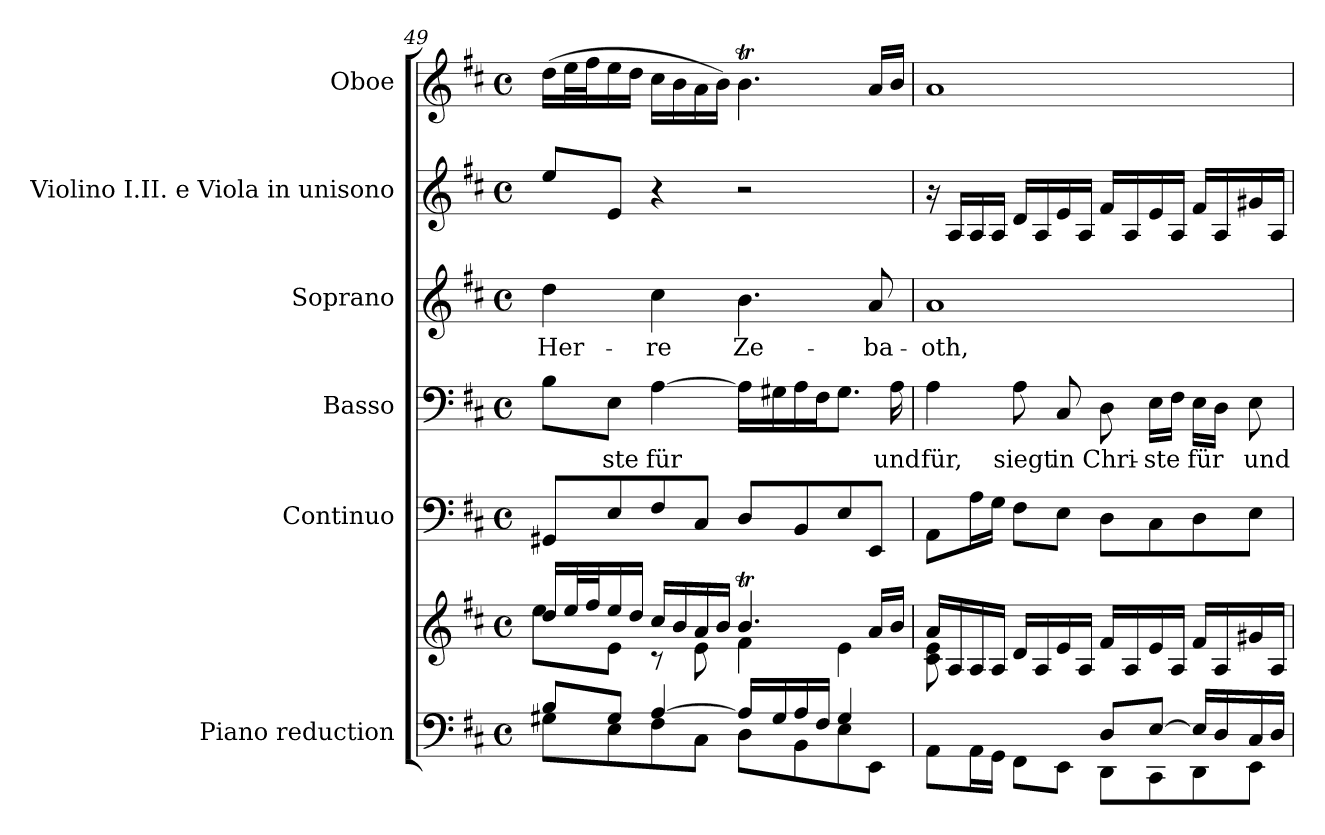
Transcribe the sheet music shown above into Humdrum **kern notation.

**kern	**kern	**kern	**kern	**text	**kern	**text	**kern	**kern
*part6	*part6	*part5	*part4	*part4	*part3	*part3	*part2	*part1
*staff7	*staff6	*staff5	*staff4	*staff4	*staff3	*staff3	*staff2	*staff1
*I"Piano reduction	*	*I"Continuo	*I"Basso	*	*I"Soprano	*	*I"Violino I.II. e Viola in unisono	*I"Oboe
*I'Pno	*	*	*	*	*	*	*	*I'Ob
*clefF4	*clefG2	*clefF4	*clefF4	*	*clefG2	*	*clefG2	*clefG2
*k[f#c#]	*k[f#c#]	*k[f#c#]	*k[f#c#]	*	*k[f#c#]	*	*k[f#c#]	*k[f#c#]
*M4/4	*M4/4	*M4/4	*M4/4	*	*M4/4	*	*M4/4	*M4/4
*met(c)	*met(c)	*met(c)	*met(c)	*	*met(c)	*	*met(c)	*met(c)
=49	=49	=49	=49	=49	=49	=49	=49	=49
*^	*^	*	*	*	*	*	*	*
!	!	!	!	!	!	!	!	!LO:LY:b	!	!
8B/L	8G#X\L	16dd/LL	8ee\L	8GG#X/L	8B\L	.	4dd\	Her-	8ee/L	(16dd\LL
.	.	32ee/L	.	.	.	.	.	.	.	32ee\L
.	.	32ff#/J	.	.	.	.	.	.	.	32ff#\J
!	!	!	!	!	!	!LO:LY:b	!	!	!	!
8G#/J	8E\	16ee/	8e\J	8E/	8E\J	-ste	.	.	8e/J	16ee\
.	.	16dd/JJ	.	.	.	.	.	.	.	16dd\JJ
!	!	!	!	!	!	!LO:LY:b	!	!LO:LY:b	!	!
[4A/	8F#\	16cc#/LL	8r	8F#/	[4A\	für	4cc#\	re	4r	16cc#\LL
.	.	16b/	.	.	.	.	.	.	.	16b\
.	8C#\J	16a/	8e\	8C#/J	.	.	.	.	.	16a\
.	.	16b/JJ	.	.	.	.	.	.	.	16b\JJ)
!	!	!	!	!	!	!	!	!LO:LY:b	!	!
16A/LL]	8D\L	4.bT/	4f#\	8D/L	16A\LL]	.	4.b\	Ze-	2r	4.bT\
16G#/	.	.	.	.	16G#X\	.	.	.	.	.
16A/	8BB\	.	.	8BB/	16A\	.	.	.	.	.
16F#/JJ	.	.	.	.	16F#\J	.	.	.	.	.
4G#/	8E\	.	4e\	8E/	8.G#\J	.	.	.	.	.
!	!	!	!	!	!	!	!	!LO:LY:b	!	!
.	8EE\J	16a/LL	.	8EE/J	.	.	8a/	ba-	.	16a/LL
!	!	!	!	!	!	!LO:LY:b	!	!	!	!
.	.	16b/JJ	.	.	16A\	und	.	.	.	16b/JJ
!!LO:LB:g=z
=50	=50	=50	=50	=50	=50	=50	=50	=50	=50	=50
!	!	!	!	!	!	!LO:LY:b	!	!LO:LY:b	!	!
8ryy	8AA\L	16a/LL	8c#\ 8e\L	8AA\L	4A\	für,	1a	oth,	16r	1a
.	.	16A/	.	.	.	.	.	.	16A/LL	.
8C#/	16AA\L	16A/	2..ryy	16A\L	.	.	.	.	16A/	.
.	16GG\JJ	16A/JJ	.	16G\JJ	.	.	.	.	16A/JJ	.
!	!	!	!	!	!	!LO:LY:b	!	!	!	!
8D/	8FF#\L	16d/LL	.	8F#\L	8A\	siegt	.	.	16d/LL	.
.	.	16A/	.	.	.	.	.	.	16A/	.
!	!	!	!	!	!	!LO:LY:b	!	!	!	!
8C#/J	8EE\J	16e/	.	8E\J	8C#/	in	.	.	16e/	.
.	.	16A/JJ	.	.	.	.	.	.	16A/JJ	.
!	!	!	!	!	!	!LO:LY:b	!	!	!	!
8D/L	8DD\L	16f#/LL	.	8D\L	8D\	Chri-	.	.	16f#/LL	.
.	.	16A/	.	.	.	.	.	.	16A/	.
!	!	!	!	!	!	!LO:LY:b	!	!	!	!
[8E/J	8CC#\	16e/	.	8C#\	16E\LL	ste	.	.	16e/	.
.	.	16A/JJ	.	.	16F#\JJ	.	.	.	16A/JJ	.
!	!	!	!	!	!	!LO:LY:b	!	!	!	!
16E/LL]	8DD\	16f#/LL	.	8D\	16E\LL	für	.	.	16f#/LL	.
16D/	.	16A/	.	.	16D\JJ	.	.	.	16A/	.
!	!	!	!	!	!	!LO:LY:b	!	!	!	!
16C#/	8EE\J	16g#X/	.	8E\J	8E\	und	.	.	16g#X/	.
16D/JJ	.	16A/JJ	.	.	.	.	.	.	16A/JJ	.
*v	*v	*	*	*	*	*	*	*	*	*
*	*v	*v	*	*	*	*	*	*	*
=	=	=	=	=	=	=	=	=
*-	*-	*-	*-	*-	*-	*-	*-	*-
